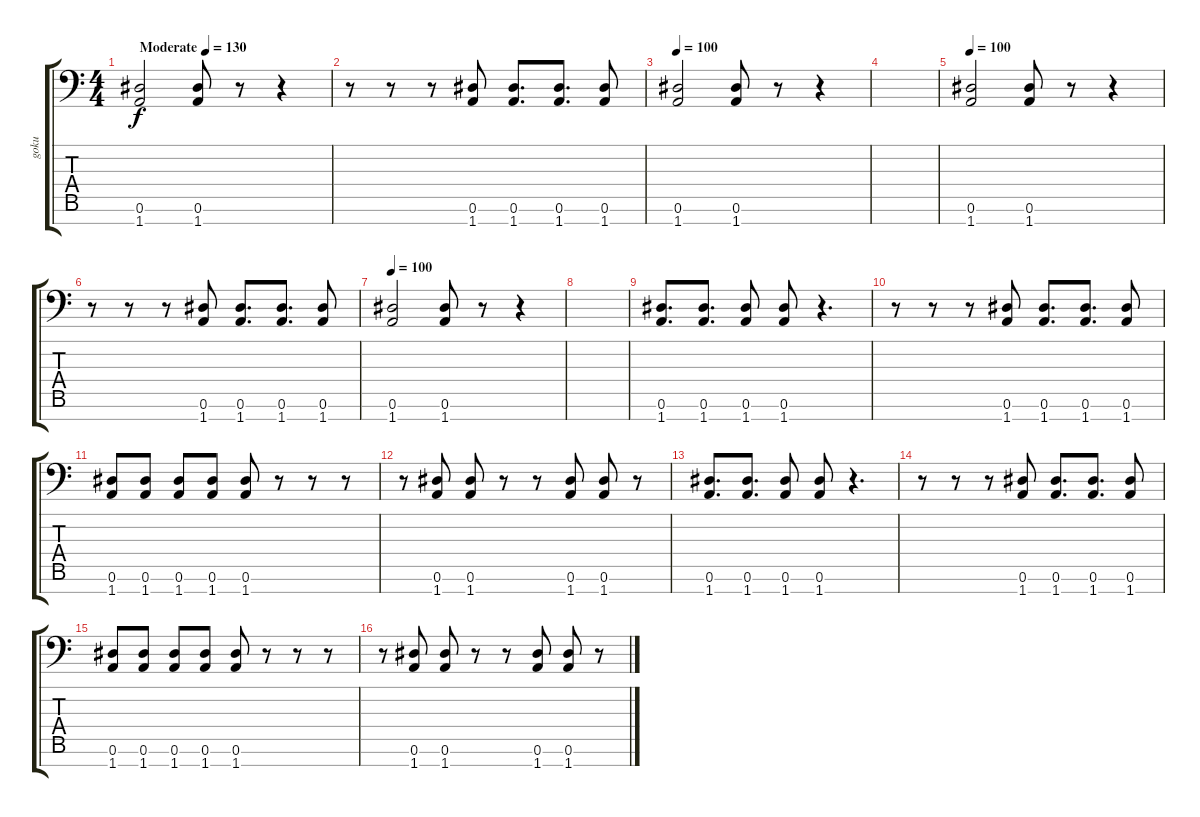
\track ("goku" "goku") {instrument overdrivenguitar}
\staff {score tabs}
\tuning (E4 Bb3 Gb3 Db3 Ab2 Eb2 Ab1) {hide}
\ts (4 4)
\tempo (130 "Moderate")
\tempo 100
\tempo (130 "Moderate")
\clef f4
\ks c
(0.6 1.7).2{dy f instrument overdrivenguitar} (0.6 1.7).8 r.8 r.4 |
r.8 r.8 r.8 (0.6 1.7).8 (0.6 1.7).8{d} (0.6 1.7).8{d} (0.6 1.7).8 |
\tempo 100
(0.6 1.7).2 (0.6 1.7).8 r.8 r.4 |
|
\tempo 100
(0.6 1.7).2 (0.6 1.7).8 r.8 r.4 |
r.8 r.8 r.8 (0.6 1.7).8 (0.6 1.7).8{d} (0.6 1.7).8{d} (0.6 1.7).8 |
\tempo 100
(0.6 1.7).2 (0.6 1.7).8 r.8 r.4 |
|
(0.6 1.7).8{d} (0.6 1.7).8{d} (0.6 1.7).8 (0.6 1.7).8 r.4{d} |
r.8 r.8 r.8 (0.6 1.7).8 (0.6 1.7).8{d} (0.6 1.7).8{d} (0.6 1.7).8 |
(0.6 1.7).8 (0.6 1.7).8 (0.6 1.7).8 (0.6 1.7).8 (0.6 1.7).8 r.8 r.8 r.8 |
r.8 (0.6 1.7).8 (0.6 1.7).8 r.8 r.8 (0.6 1.7).8 (0.6 1.7).8 r.8 |
(0.6 1.7).8{d} (0.6 1.7).8{d} (0.6 1.7).8 (0.6 1.7).8 r.4{d} |
r.8 r.8 r.8 (0.6 1.7).8 (0.6 1.7).8{d} (0.6 1.7).8{d} (0.6 1.7).8 |
(0.6 1.7).8 (0.6 1.7).8 (0.6 1.7).8 (0.6 1.7).8 (0.6 1.7).8 r.8 r.8 r.8 |
r.8 (0.6 1.7).8 (0.6 1.7).8 r.8 r.8 (0.6 1.7).8 (0.6 1.7).8 r.8
